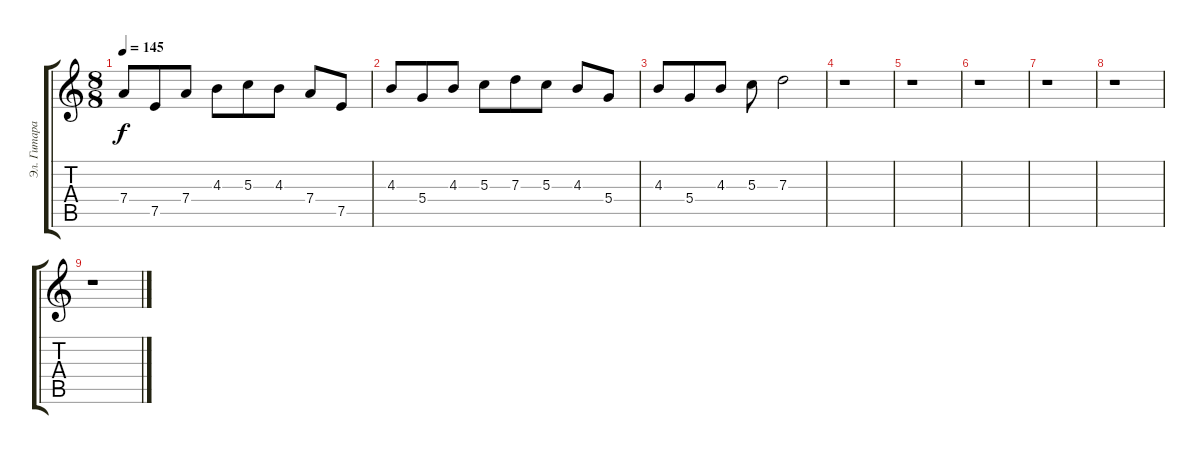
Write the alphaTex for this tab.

\track ("Эл. Гитара" "Эл. Гитара") {instrument distortionguitar}
\staff {score tabs}
\tuning (E4 B3 G3 D3 A2 E2) {hide}
\ts (8 8)
\tempo 145
\clef g2
\ks c
7.4.8{dy f} 7.5.8 7.4.8 4.3.8 5.3.8 4.3.8 7.4.8 7.5.8 |
4.3.8 5.4.8 4.3.8 5.3.8 7.3.8 5.3.8 4.3.8 5.4.8 |
4.3.8 5.4.8 4.3.8 5.3.8 7.3.2 |
r.1 |
r.1 |
r.1 |
r.1 |
r.1 |
r.1
